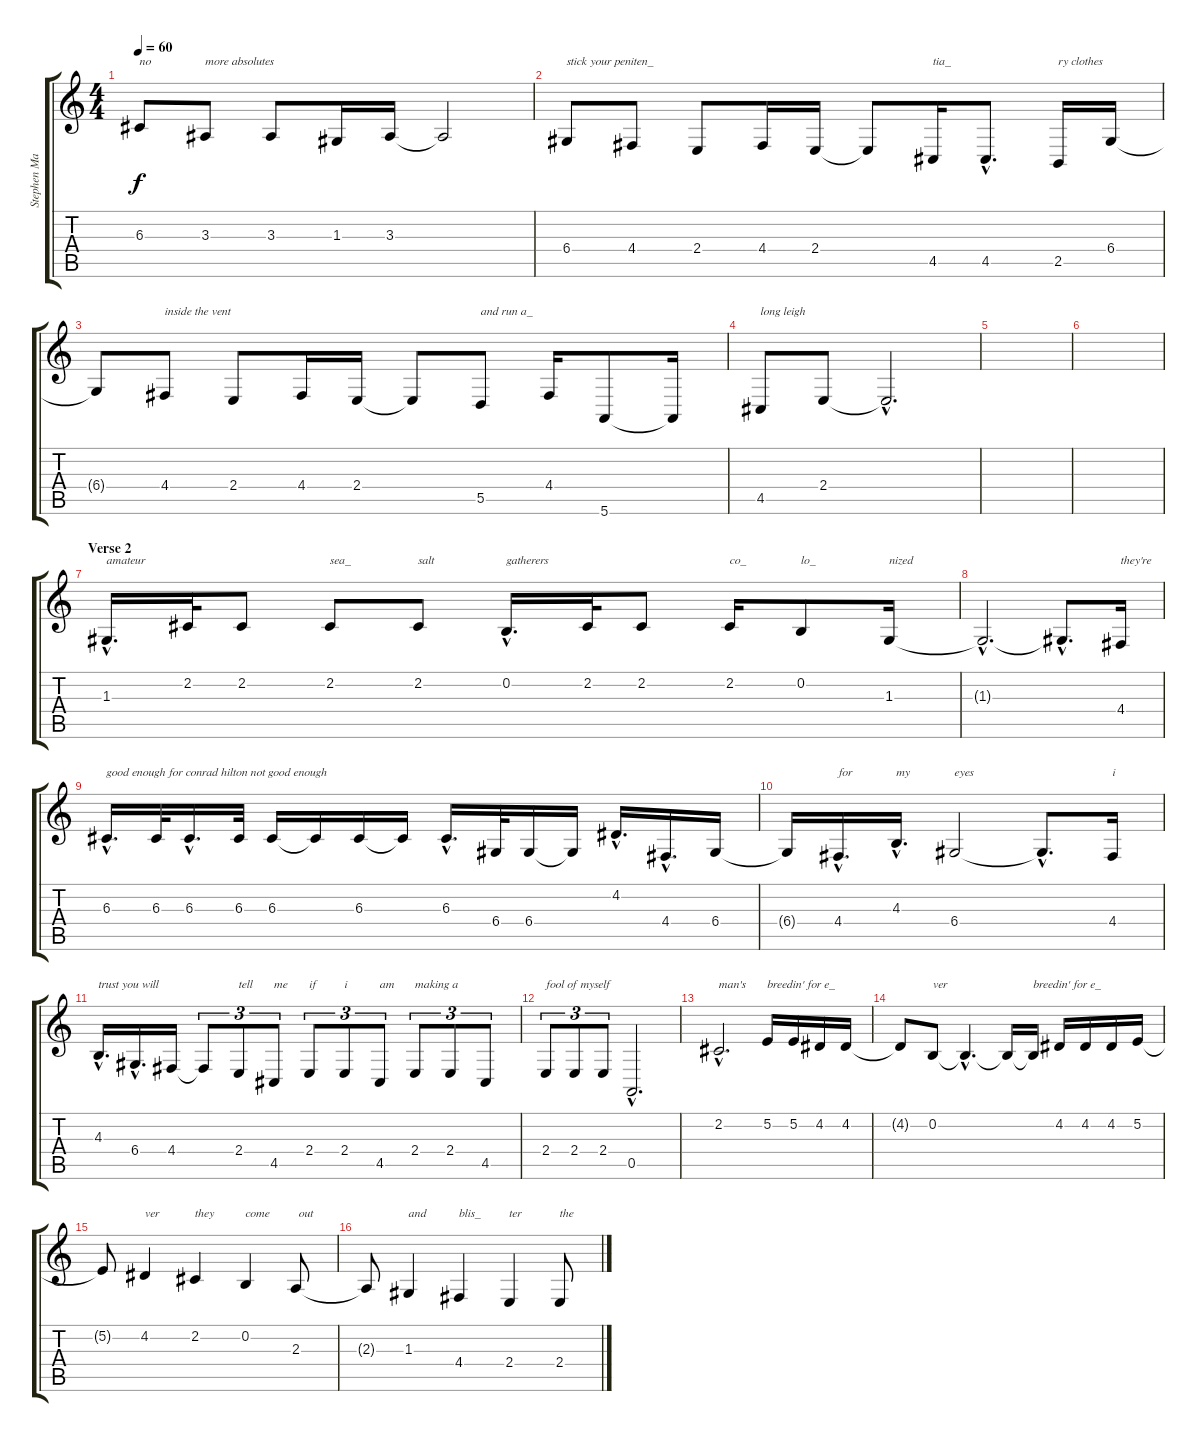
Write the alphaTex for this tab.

\track ("Stephen Malkmus" "Stephen Ma") {instrument clavinet}
\staff {score tabs}
\tuning (E4 B3 G3 D3 A2 E2) {hide}
\ts (4 4)
\tempo 60
\clef g2
\ks c
6.3.8{txt "no" dy f} 3.3.8{txt "more absolutes"} 3.3.8 1.3.16 3.3.16 3.3{t}.2 |
6.4.8{txt "stick your peniten_"} 4.4.8 2.4.8 4.4.16 2.4.16 2.4{t}.8 4.5.16{txt "tia_"} 4.5{hac}.8{d} 2.5.16{txt "ry clothes"} 6.4.16 |
6.4{t}.8 4.4.8{txt "inside the vent"} 2.4.8 4.4.16 2.4.16 2.4{t}.8 5.5.8{txt "and run a_"} 4.4.16 5.6.8 5.6{t}.16 |
4.5.8{txt "long leigh"} 2.4.8 2.4{hac t}.2{d} |
|
|
\section ("" "Verse 2")
1.3{hac}.16{d txt "amateur"} 2.2.32 2.2.8 2.2.8{txt "sea_"} 2.2.8{txt "salt"} 0.2{hac}.16{d txt "gatherers"} 2.2.32 2.2.8 2.2.16{txt "co_"} 0.2.8{txt "lo_"} 1.3.16{txt "nized"} |
1.3{hac t}.2{d} 1.3{hac t}.8{d} 4.4.16{txt "they're"} |
6.3{hac}.16{d txt "good enough for conrad hilton not good enough"} 6.3.32 6.3{hac}.16{d} 6.3.32 6.3.16 6.3{t}.16 6.3.16 6.3{t}.16 6.3{hac}.16{d} 6.4.32 6.4.16 6.4{t}.16 4.2{hac}.16{d} 4.4{hac}.16{d} 6.4.16 |
6.4{t}.16 4.4{hac}.16{d txt "for"} 4.3{hac}.16{d txt "my"} 6.4.2{txt "eyes"} 6.4{hac t}.8{d} 4.4.16{txt "i"} |
4.3{hac}.16{d txt "trust you will"} 6.4{hac}.16{d} 4.4.16 4.4{t}.8{tu (3 2)} 2.4.8{tu (3 2) txt "tell"} 4.5.8{tu (3 2) txt "me"} 2.4.8{tu (3 2) txt "if"} 2.4.8{tu (3 2) txt "i"} 4.5.8{tu (3 2) txt "am"} 2.4.8{tu (3 2) txt "making a"} 2.4.8{tu (3 2)} 4.5.8{tu (3 2)} |
2.4.8{tu (3 2) txt "fool of myself"} 2.4.8{tu (3 2)} 2.4.8{tu (3 2)} 0.5{hac}.2{d} |
2.2{hac}.2{d txt "man's"} 5.2.16{txt "breedin' for e_"} 5.2.16 4.2.16 4.2.16 |
4.2{t}.8 0.2.8{txt "ver"} 0.2{hac t}.4{d} 0.2{t}.16 0.2{t}.16{txt "breedin' for e_"} 4.2.16 4.2.16 4.2.16 5.2.16 |
5.2{t}.8 4.2.4{txt "ver"} 2.2.4{txt "they"} 0.2.4{txt "come"} 2.3.8{txt " out"} |
2.3{t}.8 1.3.4{txt "and"} 4.4.4{txt "blis_"} 2.4.4{txt "ter"} 2.4.8{txt "the"}
